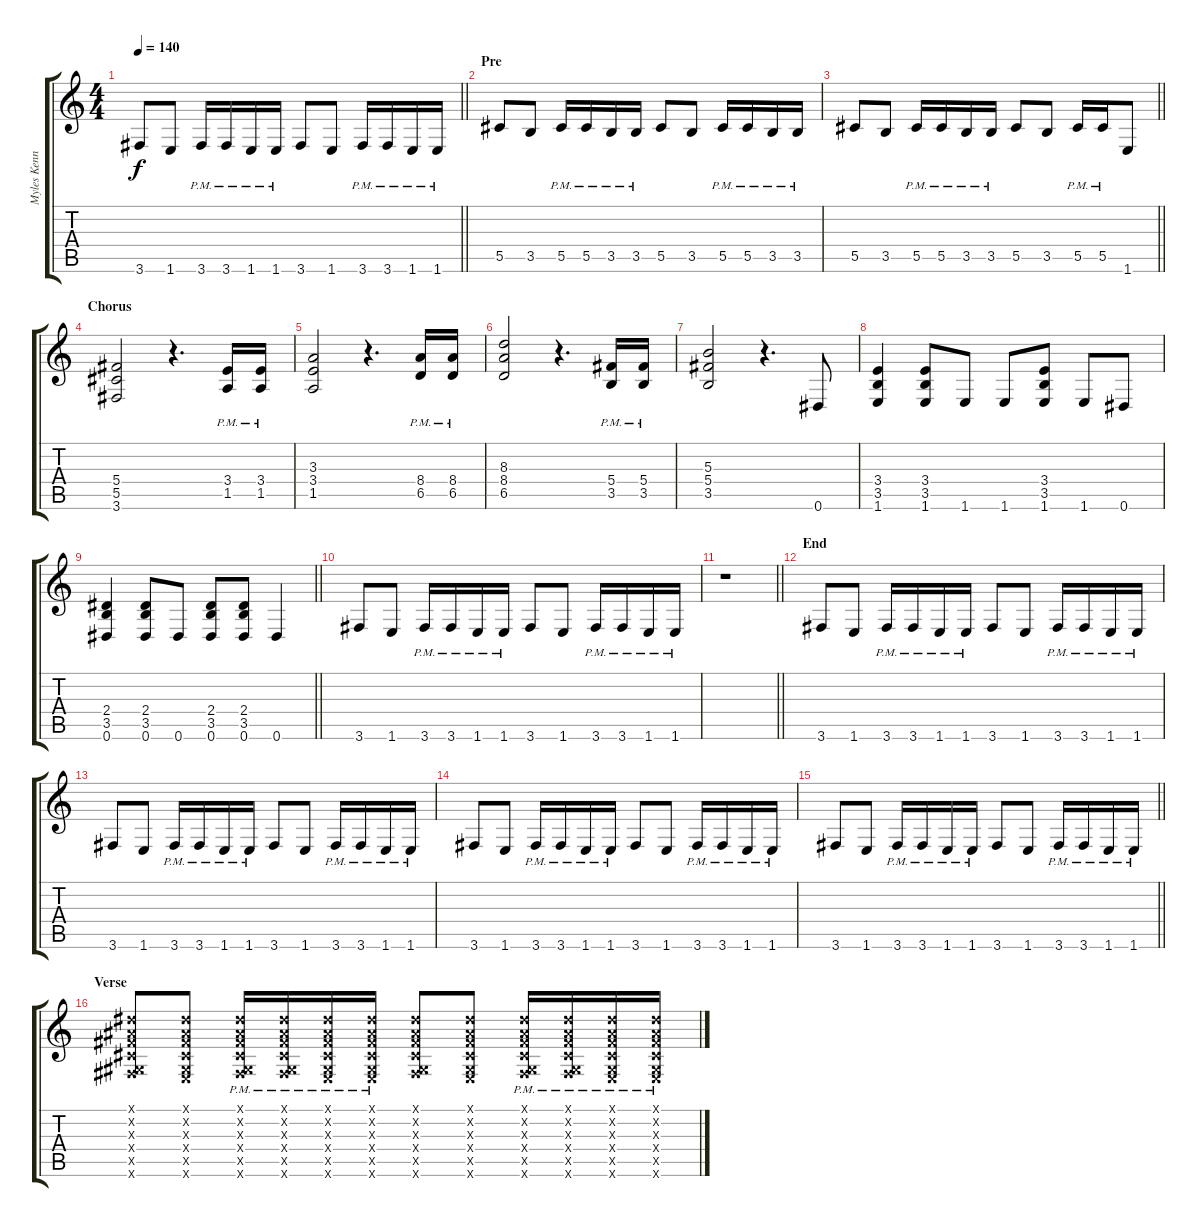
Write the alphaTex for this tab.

\track ("Myles Kennedy" "Myles Kenn") {instrument distortionguitar}
\staff {score tabs}
\tuning (Eb4 Bb3 Gb3 Db3 Ab2 Eb2) {hide}
\ts (4 4)
\tempo 140
\clef g2
\barLineRight lightlight
\ks c
3.6.8{dy f} 1.6.8 3.6{pm}.16 3.6{pm}.16 1.6{pm}.16 1.6{pm}.16 3.6.8 1.6.8 3.6{pm}.16 3.6{pm}.16 1.6{pm}.16 1.6{pm}.16 |
\section ("" "Pre")
5.5.8 3.5.8 5.5{pm}.16 5.5{pm}.16 3.5{pm}.16 3.5{pm}.16 5.5.8 3.5.8 5.5{pm}.16 5.5{pm}.16 3.5{pm}.16 3.5{pm}.16 |
\barLineRight lightlight
5.5.8 3.5.8 5.5{pm}.16 5.5{pm}.16 3.5{pm}.16 3.5{pm}.16 5.5.8 3.5.8 5.5{pm}.16 5.5{pm}.16 1.6.8 |
\section ("" "Chorus")
(5.4 5.5 3.6).2 r.4{d} (3.4{pm} 1.5{pm}).16 (3.4{pm} 1.5{pm}).16 |
(3.3 3.4 1.5).2 r.4{d} (8.4{pm} 6.5{pm}).16 (8.4{pm} 6.5{pm}).16 |
(8.3 8.4 6.5).2 r.4{d} (5.4{pm} 3.5{pm}).16 (5.4{pm} 3.5{pm}).16 |
(5.3 5.4 3.5).2 r.4{d} 0.6.8 |
(3.4 3.5 1.6).4 (3.4 3.5 1.6).8 1.6.8 1.6.8 (3.4 3.5 1.6).8 1.6.8 0.6.8 |
\barLineRight lightlight
(2.4 3.5 0.6).4 (2.4 3.5 0.6).8 0.6.8 (2.4 3.5 0.6).8 (2.4 3.5 0.6).8 0.6.4 |
3.6.8 1.6.8 3.6{pm}.16 3.6{pm}.16 1.6{pm}.16 1.6{pm}.16 3.6.8 1.6.8 3.6{pm}.16 3.6{pm}.16 1.6{pm}.16 1.6{pm}.16 |
\barLineRight lightlight
r.1 |
\section ("" "End")
3.6.8 1.6.8 3.6{pm}.16 3.6{pm}.16 1.6{pm}.16 1.6{pm}.16 3.6.8 1.6.8 3.6{pm}.16 3.6{pm}.16 1.6{pm}.16 1.6{pm}.16 |
3.6.8 1.6.8 3.6{pm}.16 3.6{pm}.16 1.6{pm}.16 1.6{pm}.16 3.6.8 1.6.8 3.6{pm}.16 3.6{pm}.16 1.6{pm}.16 1.6{pm}.16 |
3.6.8 1.6.8 3.6{pm}.16 3.6{pm}.16 1.6{pm}.16 1.6{pm}.16 3.6.8 1.6.8 3.6{pm}.16 3.6{pm}.16 1.6{pm}.16 1.6{pm}.16 |
\barLineRight lightlight
3.6.8 1.6.8 3.6{pm}.16 3.6{pm}.16 1.6{pm}.16 1.6{pm}.16 3.6.8 1.6.8 3.6{pm}.16 3.6{pm}.16 1.6{pm}.16 1.6{pm}.16 |
\section ("" "Verse")
(0.1{x} 0.2{x} 0.3{x} 0.4{x} 0.5{x} 3.6{x}).8 (0.1{x} 0.2{x} 0.3{x} 0.4{x} 0.5{x} 1.6{x}).8 (0.1{x} 0.2{x} 0.3{x} 0.4{x} 0.5{x} 3.6{pm x}).16 (0.1{x} 0.2{x} 0.3{x} 0.4{x} 0.5{x} 3.6{pm x}).16 (0.1{x} 0.2{x} 0.3{x} 0.4{x} 0.5{x} 1.6{pm x}).16 (0.1{x} 0.2{x} 0.3{x} 0.4{x} 0.5{x} 1.6{pm x}).16 (0.1{x} 0.2{x} 0.3{x} 0.4{x} 0.5{x} 3.6{x}).8 (0.1{x} 0.2{x} 0.3{x} 0.4{x} 0.5{x} 1.6{x}).8 (0.1{x} 0.2{x} 0.3{x} 0.4{x} 0.5{x} 3.6{pm x}).16 (0.1{x} 0.2{x} 0.3{x} 0.4{x} 0.5{x} 3.6{pm x}).16 (0.1{x} 0.2{x} 0.3{x} 0.4{x} 0.5{x} 1.6{pm x}).16 (0.1{x} 0.2{x} 0.3{x} 0.4{x} 0.5{x} 1.6{pm x}).16
